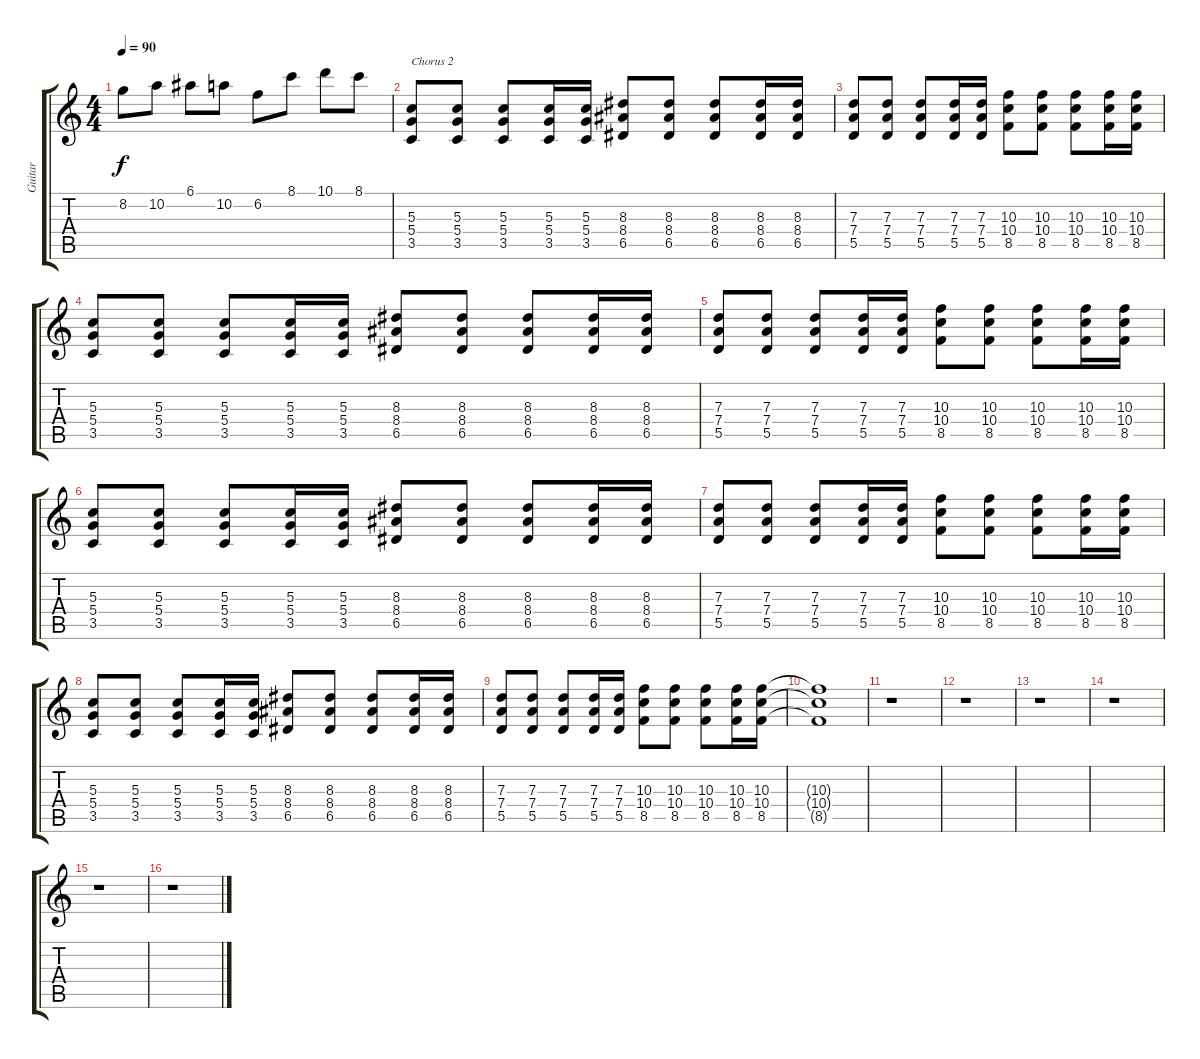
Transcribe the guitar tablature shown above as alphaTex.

\track ("Guitar" "Guitar") {instrument distortionguitar}
\staff {score tabs}
\tuning (E4 B3 G3 D3 A2 E2) {hide}
\ts (4 4)
\tempo 90
\clef g2
\ks c
8.2.8{dy f} 10.2.8 6.1.8 10.2.8 6.2.8 8.1.8 10.1.8 8.1.8 |
(5.3 5.4 3.5).8{txt "Chorus 2"} (5.3 5.4 3.5).8 (5.3 5.4 3.5).8 (5.3 5.4 3.5).16 (5.3 5.4 3.5).16 (8.3 8.4 6.5).8 (8.3 8.4 6.5).8 (8.3 8.4 6.5).8 (8.3 8.4 6.5).16 (8.3 8.4 6.5).16 |
(7.3 7.4 5.5).8 (7.3 7.4 5.5).8 (7.3 7.4 5.5).8 (7.3 7.4 5.5).16 (7.3 7.4 5.5).16 (10.3 10.4 8.5).8 (10.3 10.4 8.5).8 (10.3 10.4 8.5).8 (10.3 10.4 8.5).16 (10.3 10.4 8.5).16 |
(5.3 5.4 3.5).8 (5.3 5.4 3.5).8 (5.3 5.4 3.5).8 (5.3 5.4 3.5).16 (5.3 5.4 3.5).16 (8.3 8.4 6.5).8 (8.3 8.4 6.5).8 (8.3 8.4 6.5).8 (8.3 8.4 6.5).16 (8.3 8.4 6.5).16 |
(7.3 7.4 5.5).8 (7.3 7.4 5.5).8 (7.3 7.4 5.5).8 (7.3 7.4 5.5).16 (7.3 7.4 5.5).16 (10.3 10.4 8.5).8 (10.3 10.4 8.5).8 (10.3 10.4 8.5).8 (10.3 10.4 8.5).16 (10.3 10.4 8.5).16 |
(5.3 5.4 3.5).8 (5.3 5.4 3.5).8 (5.3 5.4 3.5).8 (5.3 5.4 3.5).16 (5.3 5.4 3.5).16 (8.3 8.4 6.5).8 (8.3 8.4 6.5).8 (8.3 8.4 6.5).8 (8.3 8.4 6.5).16 (8.3 8.4 6.5).16 |
(7.3 7.4 5.5).8 (7.3 7.4 5.5).8 (7.3 7.4 5.5).8 (7.3 7.4 5.5).16 (7.3 7.4 5.5).16 (10.3 10.4 8.5).8 (10.3 10.4 8.5).8 (10.3 10.4 8.5).8 (10.3 10.4 8.5).16 (10.3 10.4 8.5).16 |
(5.3 5.4 3.5).8 (5.3 5.4 3.5).8 (5.3 5.4 3.5).8 (5.3 5.4 3.5).16 (5.3 5.4 3.5).16 (8.3 8.4 6.5).8 (8.3 8.4 6.5).8 (8.3 8.4 6.5).8 (8.3 8.4 6.5).16 (8.3 8.4 6.5).16 |
(7.3 7.4 5.5).8 (7.3 7.4 5.5).8 (7.3 7.4 5.5).8 (7.3 7.4 5.5).16 (7.3 7.4 5.5).16 (10.3 10.4 8.5).8 (10.3 10.4 8.5).8 (10.3 10.4 8.5).8 (10.3 10.4 8.5).16 (10.3 10.4 8.5).16 |
(10.3{t} 10.4{t} 8.5{t}).1 |
r.1 |
r.1 |
r.1 |
r.1 |
r.1 |
r.1
